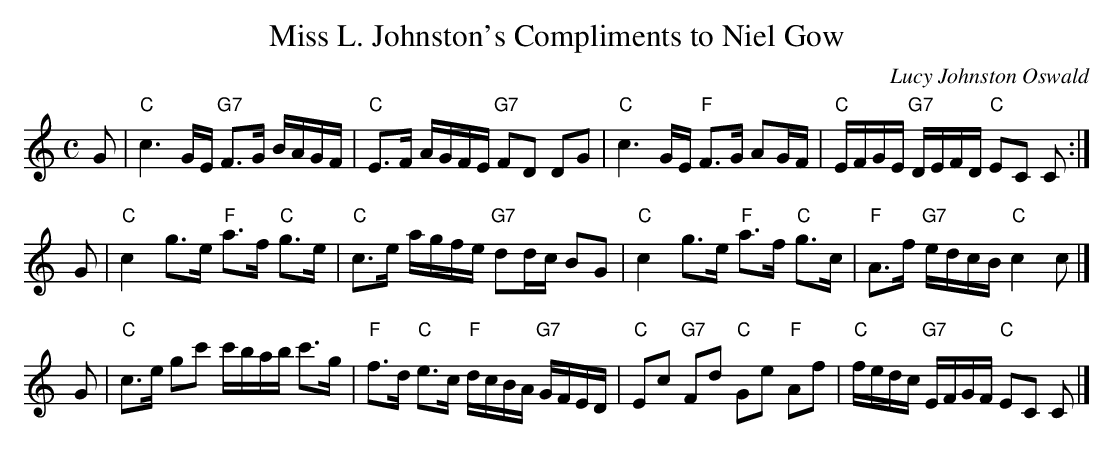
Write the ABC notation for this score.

X:1
T: Miss L. Johnston's Compliments to Niel Gow
C: Lucy Johnston Oswald
M: C
L: 1/16
K: C
G2 \
| "C"c6 GE "G7"F3G BAGF | "C"E3F AGFE "G7"F2D2 D2G2 \
| "C"c6 GE "F"F3G A2GF | "C"EFGE "G7"DEFD "C"E2C2 C2 :|
G2 \
| "C"c4 g3e "F"a3f "C"g3e | "C"c3e agfe "G7"d2dc B2G2 \
| "C"c4 g3e "F"a3f "C"g3c | "F"A3f "G7"edcB "C"c4 c2 |]
G2 \
| "C"c3e g2c'2 c'bab c'3g | "F"f3d "C"e3c "F"dcBA "G7"GFED \
| "C"E2c2 "G7"F2d2 "C"G2e2 "F"A2f2 | "C"fedc "G7"EFGF "C"E2C2 C2 |]
